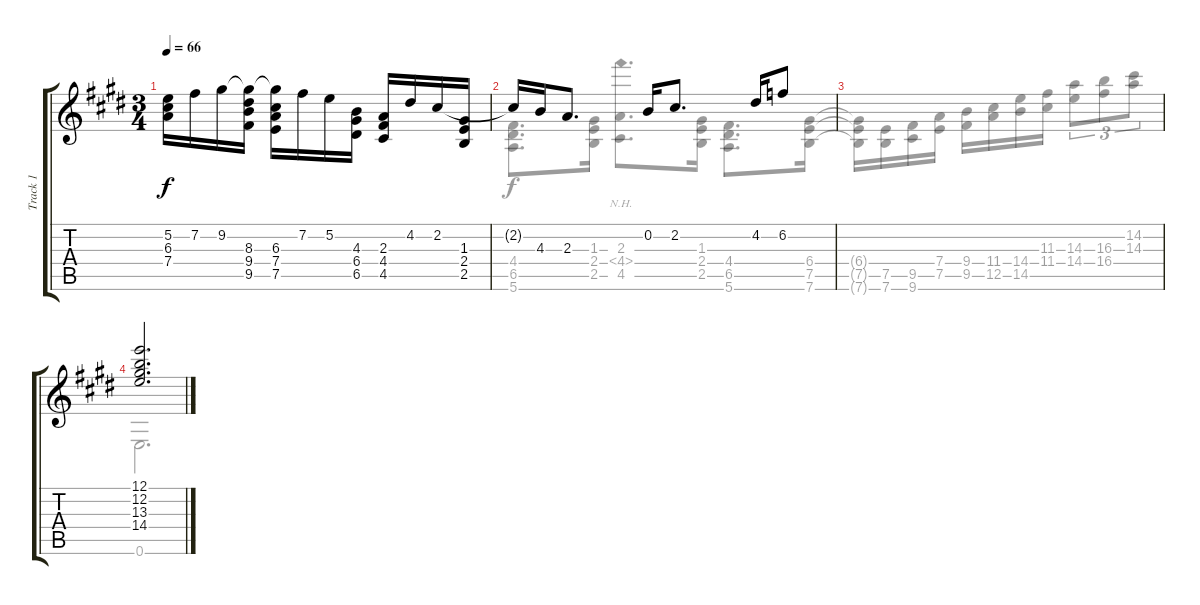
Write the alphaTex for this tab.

\track ("Track 1" "Track 1") {instrument electricguitarjazz}
\staff {score tabs}
\tuning (E4 B3 G3 D3 A2 E2) {hide}
\voice
\ts (3 4)
\tempo 66
\clef g2
\ks e
(5.2 6.3 7.4).16{dy f} 7.2.16 9.2.16 (9.2{t} 8.3 9.4 9.5).16 (9.2{t} 6.3 7.4 7.5).16 7.2.16 5.2.16 (4.3 6.4 6.5).16 (2.3 4.4 4.5).16 4.2.16 2.2.16 (1.3 2.4 2.5).16 |
2.2{t}.16 4.3.16 2.3.8{d} 0.2.16 2.2.8{d} 4.2.16 6.2.8 |
|
(12.1 12.2 13.3 14.4).2{d}
\voice
\clef g2
\ottava regular
\simile none
\ks e
|
(4.4 6.5 5.6).8{d} (1.3 2.4 2.5).16 (2.3 4.4{nh} 4.5).8{d} (1.3 2.4 2.5).16 (4.4 6.5 5.6).8{d} (6.4 7.5 7.6).16 |
(6.4{t} 7.5{t} 7.6{t}).16 (7.5 7.6).16 (9.5 9.6).16 (7.4 7.5).16 (9.4 9.5).16 (11.4 12.5).16 (14.4 14.5).16 (11.3 11.4).16 (14.3 14.4).8{tu (3 2)} (16.3 16.4).8{tu (3 2)} (14.2 14.3).8{tu (3 2)} |
0.6.2{d}
